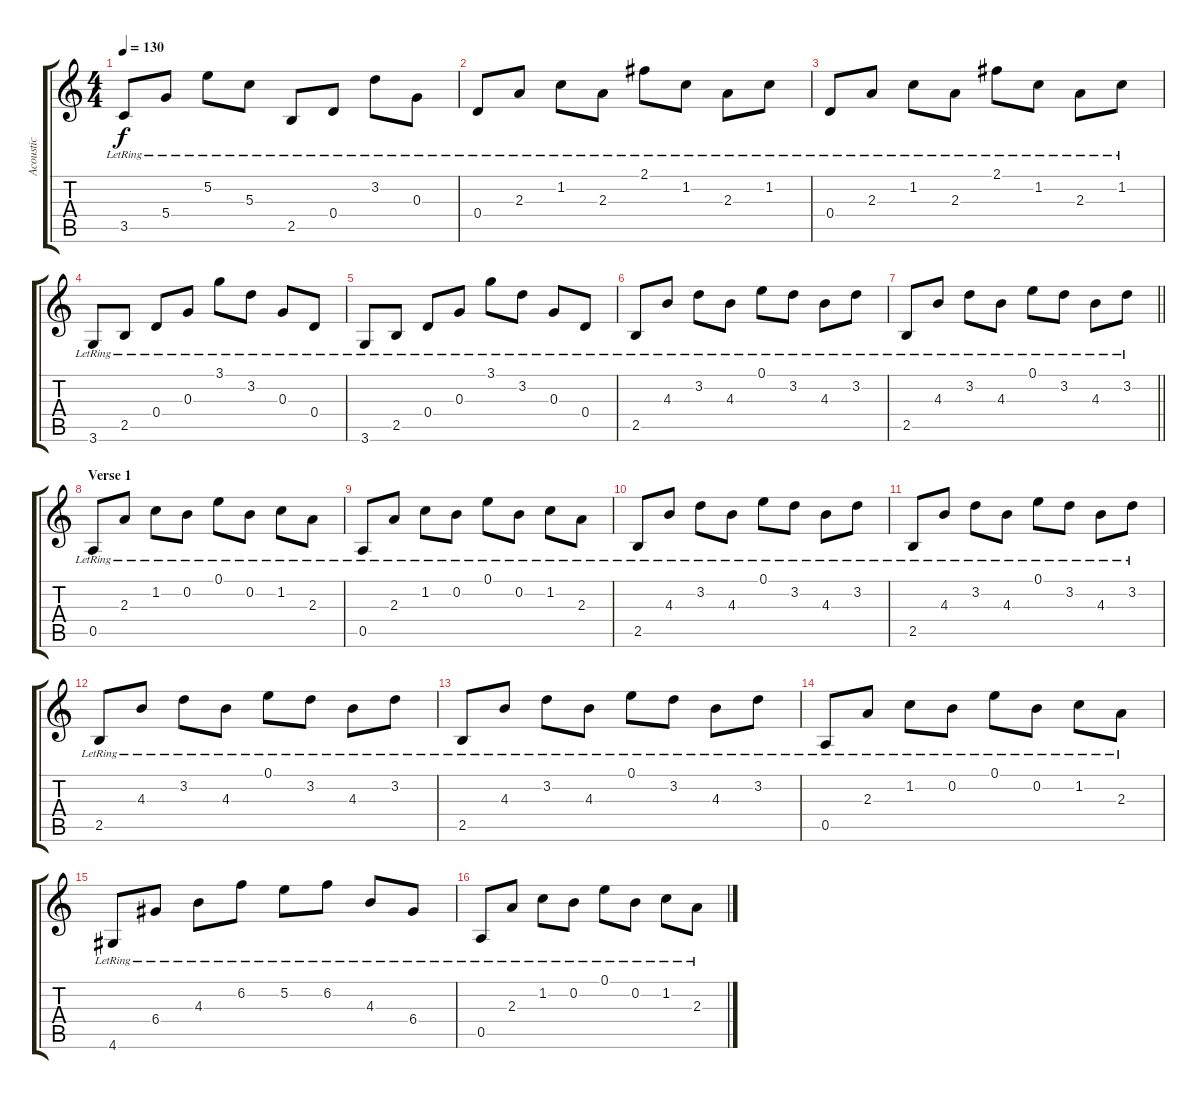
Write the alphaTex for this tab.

\track ("Acoustic" "Acoustic") {instrument acousticguitarsteel}
\staff {score tabs}
\tuning (E4 B3 G3 D3 A2 E2) {hide}
\ts (4 4)
\tempo 130
\clef g2
\ks c
3.5{lr}.8{dy f} 5.4{lr}.8 5.2{lr}.8 5.3{lr}.8 2.5{lr}.8 0.4{lr}.8 3.2{lr}.8 0.3{lr}.8 |
0.4{lr}.8 2.3{lr}.8 1.2{lr}.8 2.3{lr}.8 2.1{lr}.8 1.2{lr}.8 2.3{lr}.8 1.2{lr}.8 |
0.4{lr}.8 2.3{lr}.8 1.2{lr}.8 2.3{lr}.8 2.1{lr}.8 1.2{lr}.8 2.3{lr}.8 1.2{lr}.8 |
3.6{lr}.8 2.5{lr}.8 0.4{lr}.8 0.3{lr}.8 3.1{lr}.8 3.2{lr}.8 0.3{lr}.8 0.4{lr}.8 |
3.6{lr}.8 2.5{lr}.8 0.4{lr}.8 0.3{lr}.8 3.1{lr}.8 3.2{lr}.8 0.3{lr}.8 0.4{lr}.8 |
2.5{lr}.8 4.3{lr}.8 3.2{lr}.8 4.3{lr}.8 0.1{lr}.8 3.2{lr}.8 4.3{lr}.8 3.2{lr}.8 |
\barLineRight lightlight
2.5{lr}.8 4.3{lr}.8 3.2{lr}.8 4.3{lr}.8 0.1{lr}.8 3.2{lr}.8 4.3{lr}.8 3.2{lr}.8 |
\section ("" "Verse 1")
0.5{lr}.8 2.3{lr}.8 1.2{lr}.8 0.2{lr}.8 0.1{lr}.8 0.2{lr}.8 1.2{lr}.8 2.3{lr}.8 |
0.5{lr}.8 2.3{lr}.8 1.2{lr}.8 0.2{lr}.8 0.1{lr}.8 0.2{lr}.8 1.2{lr}.8 2.3{lr}.8 |
2.5{lr}.8 4.3{lr}.8 3.2{lr}.8 4.3{lr}.8 0.1{lr}.8 3.2{lr}.8 4.3{lr}.8 3.2{lr}.8 |
2.5{lr}.8 4.3{lr}.8 3.2{lr}.8 4.3{lr}.8 0.1{lr}.8 3.2{lr}.8 4.3{lr}.8 3.2{lr}.8 |
2.5{lr}.8 4.3{lr}.8 3.2{lr}.8 4.3{lr}.8 0.1{lr}.8 3.2{lr}.8 4.3{lr}.8 3.2{lr}.8 |
2.5{lr}.8 4.3{lr}.8 3.2{lr}.8 4.3{lr}.8 0.1{lr}.8 3.2{lr}.8 4.3{lr}.8 3.2{lr}.8 |
0.5{lr}.8 2.3{lr}.8 1.2{lr}.8 0.2{lr}.8 0.1{lr}.8 0.2{lr}.8 1.2{lr}.8 2.3{lr}.8 |
4.6{lr}.8 6.4{lr}.8 4.3{lr}.8 6.2{lr}.8 5.2{lr}.8 6.2{lr}.8 4.3{lr}.8 6.4{lr}.8 |
0.5{lr}.8 2.3{lr}.8 1.2{lr}.8 0.2{lr}.8 0.1{lr}.8 0.2{lr}.8 1.2{lr}.8 2.3{lr}.8
